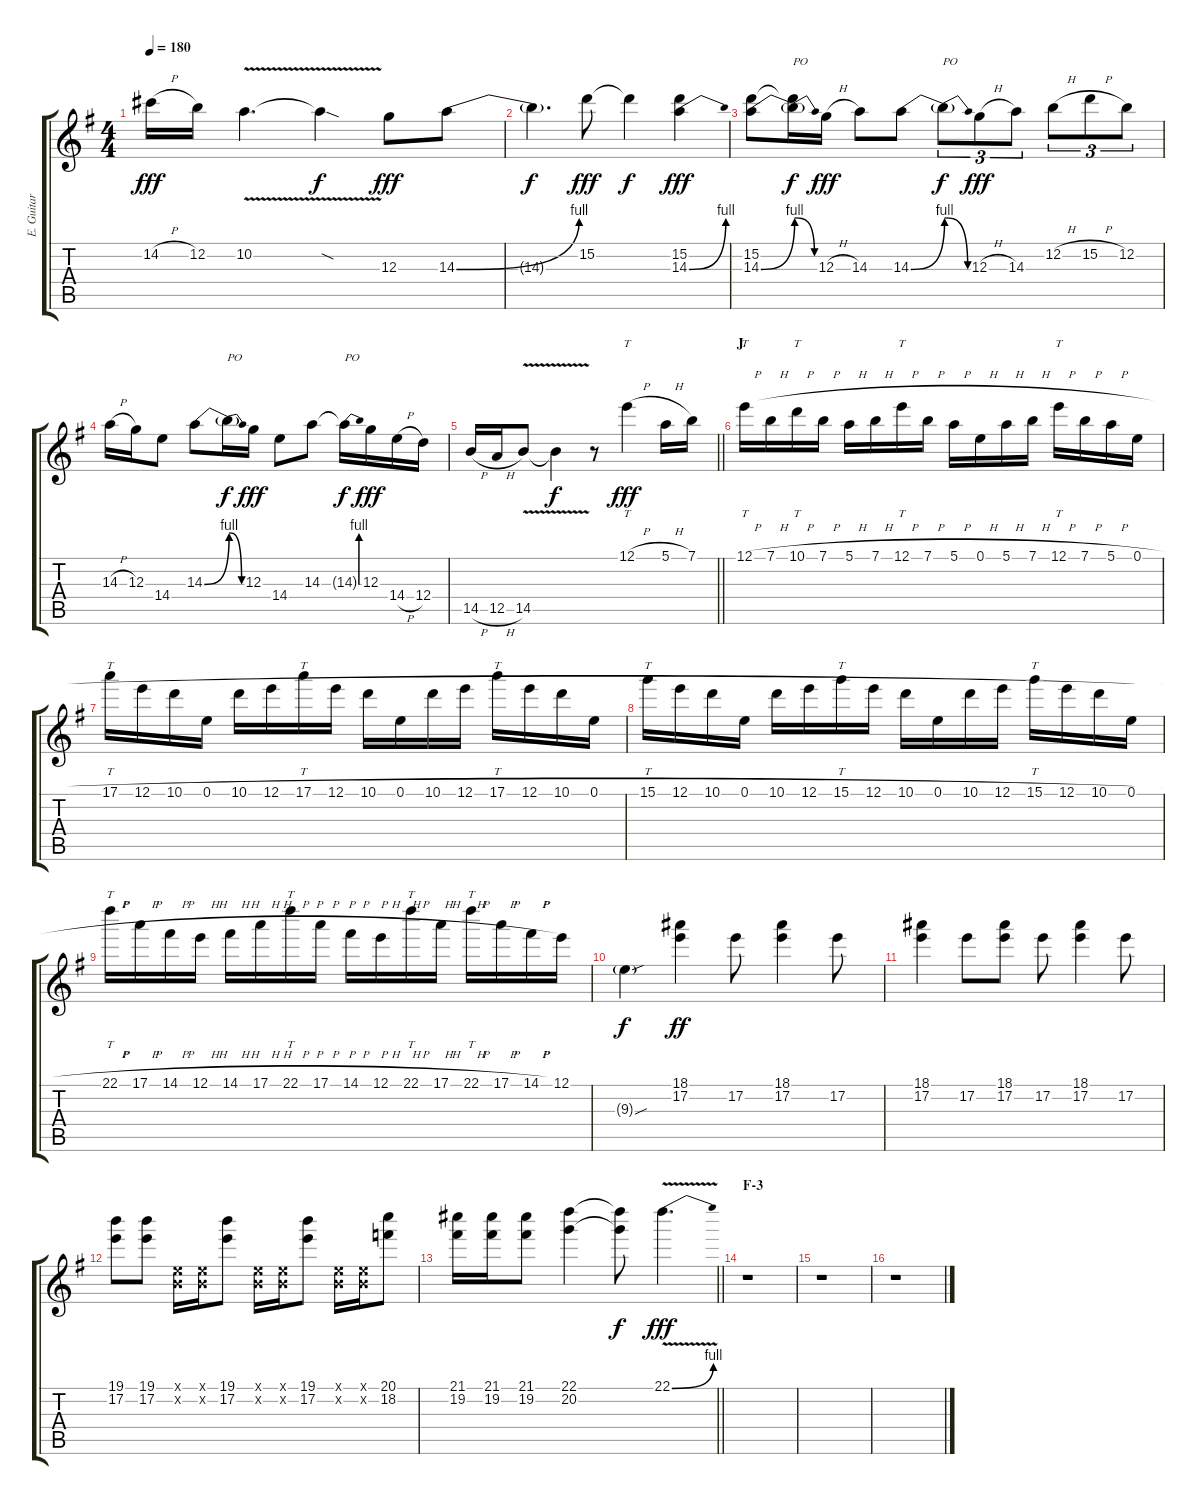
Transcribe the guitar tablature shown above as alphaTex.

\track ("E. Guitar III" "E. Guitar ") {instrument overdrivenguitar}
\staff {score tabs}
\tuning (E4 B3 G3 D3 A2 E2) {hide}
\ts (4 4)
\tempo 180
\clef g2
\ks g
14.2{h}.16{dy fff} 12.2.16 10.2{v}.4{d} 10.2{sod t}.4{dy f} 12.3.8{dy fff} 14.3{be (bend 0 0 60 4)}.8 |
14.3{t}.4{d dy f} 15.2.8{dy fff} 15.2{t}.4{dy f} (15.2 14.3{be (bend 0 0 60 4)}).4{dy fff} |
(15.2 14.3{be (bend 0 0 60 4)}).8 (15.2{t} 14.3{be (release 0 4 60 0) t}).16{txt "PO" dy f} 12.3{h}.16{dy fff} 14.3.8 14.3{be (bend 0 0 60 4)}.8 14.3{be (release 0 4 60 0) t}.8{tu (3 2) txt "PO" dy f} 12.3{h}.8{tu (3 2) dy fff} 14.3.8{tu (3 2)} 12.2{h}.8{tu (3 2)} 15.2{h}.8{tu (3 2)} 12.2.8{tu (3 2)} |
14.3{h}.16 12.3.16 14.4.8 14.3{be (bend 0 0 60 4)}.8 14.3{be (release 0 4 60 0) t}.16{txt "PO" dy f} 12.3.16{dy fff} 14.4.8 14.3.8 14.3{be (bend 0 0 60 4) t}.16{txt "PO" dy f} 12.3.16{dy fff} 14.4{h}.16 12.4.16 |
\barLineRight lightlight
14.5{h}.16 12.5{h}.16 14.5{v}.8 14.5{t}.4{dy f} r.8 12.1{h}.4{tt dy fff} 5.1{h}.16 7.1.16 |
\section ("" "J")
12.1{h}.16{tt} 7.1{h}.16 10.1{h}.16{tt} 7.1{h}.16 5.1{h}.16 7.1{h}.16 12.1{h}.16{tt} 7.1{h}.16 5.1{h}.16 0.1{h}.16 5.1{h}.16 7.1{h}.16 12.1{h}.16{tt} 7.1{h}.16 5.1{h}.16 0.1{h}.16 |
17.1{h}.16{tt} 12.1{h}.16 10.1{h}.16 0.1{h}.16 10.1{h}.16 12.1{h}.16 17.1{h}.16{tt} 12.1{h}.16 10.1{h}.16 0.1{h}.16 10.1{h}.16 12.1{h}.16 17.1{h}.16{tt} 12.1{h}.16 10.1{h}.16 0.1{h}.16 |
15.1{h}.16{tt} 12.1{h}.16 10.1{h}.16 0.1{h}.16 10.1{h}.16 12.1{h}.16 15.1{h}.16{tt} 12.1{h}.16 10.1{h}.16 0.1{h}.16 10.1{h}.16 12.1{h}.16 15.1{h}.16{tt} 12.1{h}.16 10.1{h}.16 0.1{h}.16 |
22.1{h}.16{tt} 17.1{h}.16 14.1{h}.16 12.1{h}.16 14.1{h}.16 17.1{h}.16 22.1{h}.16{tt} 17.1{h}.16 14.1{h}.16 12.1{h}.16 22.1{h}.16{tt} 17.1{h}.16 22.1{h}.16{tt} 17.1{h}.16 14.1{h}.16 12.1.16 |
9.3{sou g}.4{dy f} (18.1 17.2).4{dy ff} 17.2.8 (18.1 17.2).4 17.2.8 |
(18.1 17.2).4 17.2.8 (18.1 17.2).8 17.2.8 (18.1 17.2).4 17.2.8 |
(19.1 17.2).8 (19.1 17.2).8 (0.1{x} 0.2{x}).16 (0.1{x} 0.2{x}).16 (19.1 17.2).8 (0.1{x} 0.2{x}).16 (0.1{x} 0.2{x}).16 (19.1 17.2).8 (0.1{x} 0.2{x}).16 (0.1{x} 0.2{x}).16 (20.1 18.2).8 |
\barLineRight lightlight
(21.1 19.2).16 (21.1 19.2).16 (21.1 19.2).8 (22.1 20.2).4 (22.1{t} 20.2{t}).8{dy f} 22.1{be (bend 0 0 60 4) v}.4{d dy fff} |
\section ("" "F-3")
r.1 |
r.1 |
r.1
